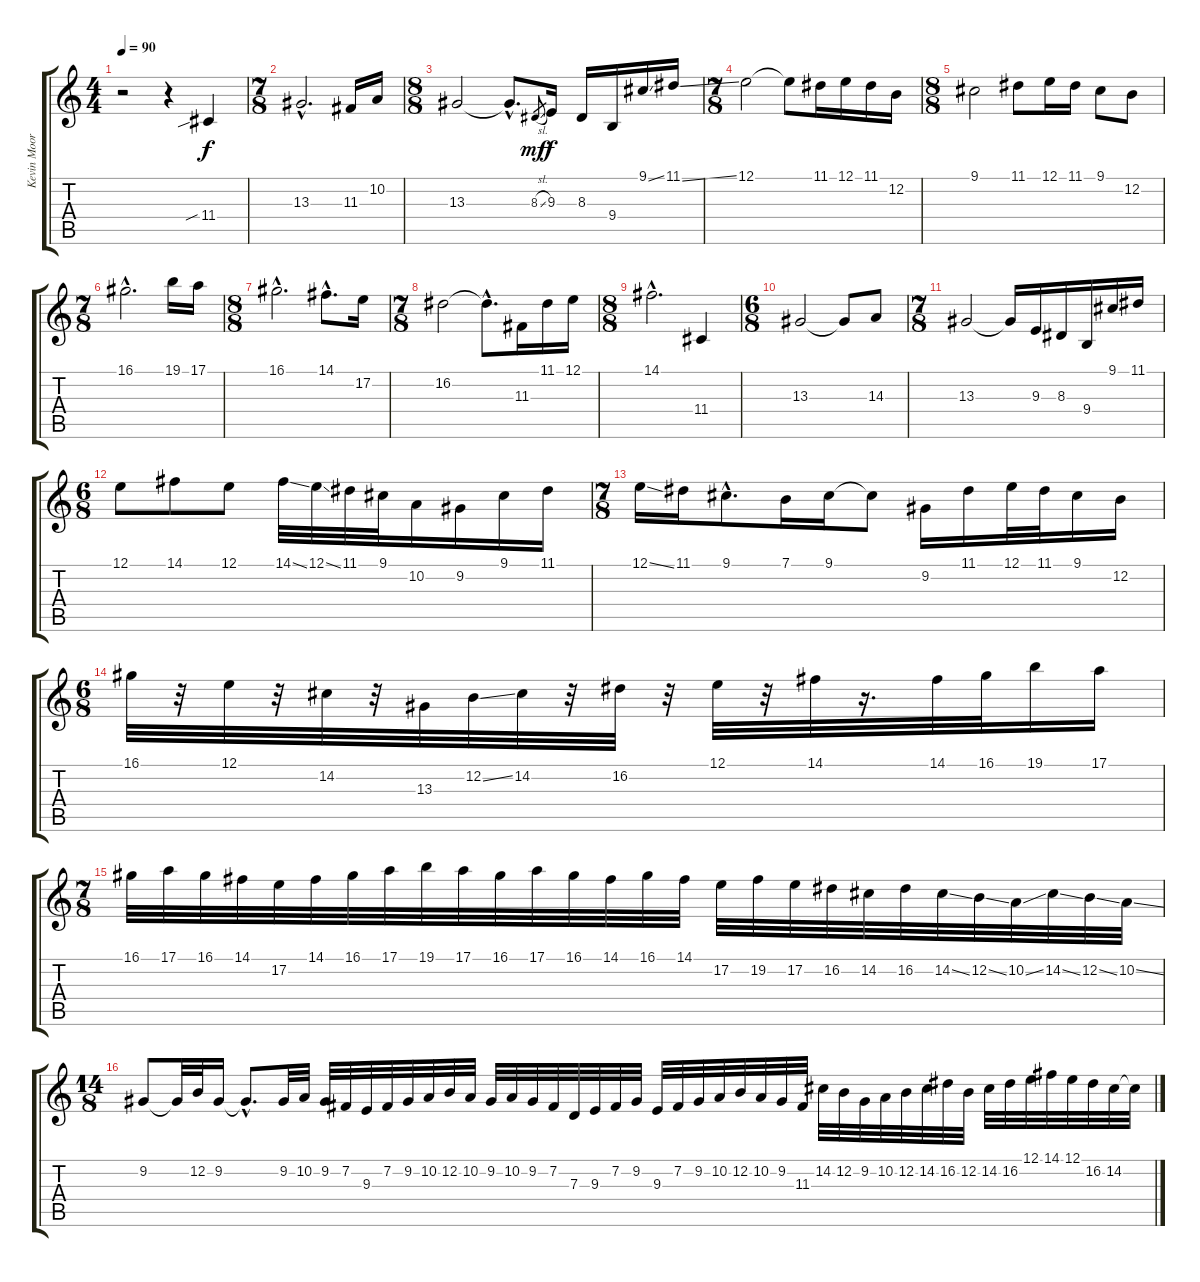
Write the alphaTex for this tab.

\track ("Kevin Moore" "Kevin Moor") {instrument lead2sawtooth}
\staff {score tabs}
\tuning (E4 B3 G3 D3 A2 E2) {hide}
\ts (4 4)
\tempo 90
\clef g2
\ks c
r.2{dy f instrument lead2sawtooth} r.4 11.4{sib}.4 |
\ts (7 8)
13.3{hac}.2{d} 11.3.16 10.2.16 |
\ts (8 8)
13.3.2 13.3{hac t}.8{d} 8.3{sl}.8{gr dy mf} 9.3.16{dy f} 8.3.16 9.4.16 9.1{ss}.16 11.1{ss}.16 |
\ts (7 8)
12.1.2 12.1{t}.8 11.1.16 12.1.16 11.1.16 12.2.16 |
\ts (8 8)
9.1.2 11.1.8 12.1.16 11.1.16 9.1.8 12.2.8 |
\ts (7 8)
16.1{hac}.2{d} 19.1.16 17.1.16 |
\ts (8 8)
16.1{hac}.2{d} 14.1{hac}.8{d} 17.2.16 |
\ts (7 8)
16.2.2 16.2{hac t}.8{d} 11.3.16 11.1.16 12.1.16 |
\ts (8 8)
14.1{hac}.2{d} 11.4.4 |
\ts (6 8)
13.3.2 13.3{t}.8 14.3.8 |
\ts (7 8)
13.3.2 13.3{t}.16 9.3.16 8.3.16 9.4.16 9.1.16 11.1.16 |
\ts (6 8)
12.1.8 14.1.8 12.1.8 14.1{ss}.32 12.1{ss}.32 11.1.32 9.1.32 10.2.16 9.2.16 9.1.16 11.1.16 |
\ts (7 8)
12.1{ss}.16 11.1.16 9.1{hac}.8{d} 7.1.16 9.1.16 9.1{t}.8 9.2.16 11.1.16 12.1.32 11.1.32 9.1.16 12.2.16 |
\ts (6 8)
16.1.32 r.32 12.1.32 r.32 14.2.32 r.32 13.3.32 12.2{ss}.32 14.2.32 r.32 16.2.32 r.32 12.1.32 r.32 14.1.32 r.16{d} 14.1.32 16.1.32 19.1.16 17.1.16 |
\ts (7 8)
16.1.32 17.1.32 16.1.32 14.1.32 17.2.32 14.1.32 16.1.32 17.1.32 19.1.32 17.1.32 16.1.32 17.1.32 16.1.32 14.1.32 16.1.32 14.1.32 17.2.32 19.2.32 17.2.32 16.2.32 14.2.32 16.2.32 14.2{ss}.32 12.2{ss}.32 10.2{ss}.32 14.2{ss}.32 12.2{ss}.32 10.2{ss}.32 |
\ts (14 8)
9.2.8 9.2{t}.32 12.2.32 9.2.16 9.2{hac t}.8{d} 9.2.32 10.2.32 9.2.32 7.2.32 9.3.32 7.2.32 9.2.32 10.2.32 12.2.32 10.2.32 9.2.32 10.2.32 9.2.32 7.2.32 7.3.32 9.3.32 7.2.32 9.2.32 9.3.32 7.2.32 9.2.32 10.2.32 12.2.32 10.2.32 9.2.32 11.3.32 14.2.32 12.2.32 9.2.32 10.2.32 12.2.32 14.2.32 16.2.32 12.2.32 14.2.32 16.2.32 12.1.32 14.1.32 12.1.32 16.2.32 14.2.32 14.2{t}.32
